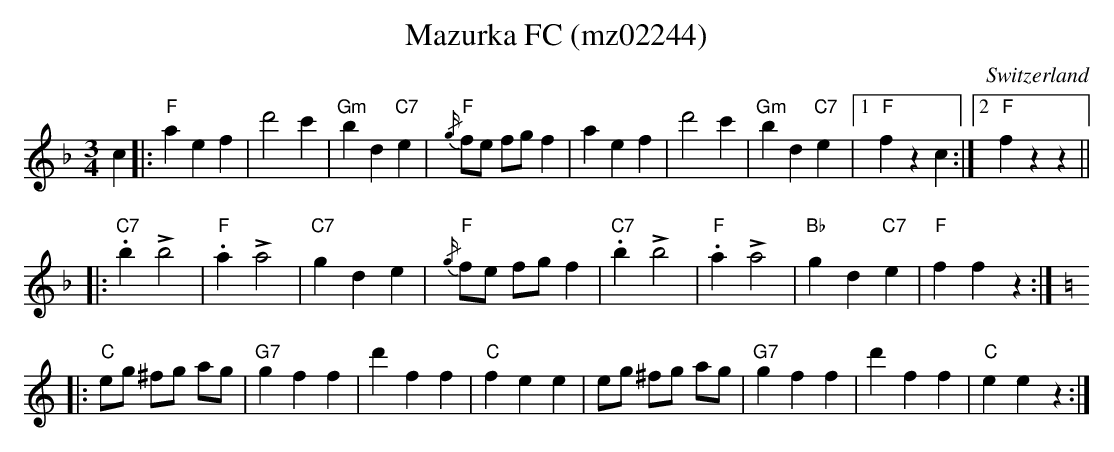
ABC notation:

X:1
T:Mazurka FC (mz02244)
O:Switzerland
M:3/4
L:1/4
K:F major
c |: "F"aef | d'2c' | "Gm"bd"C7"e | {/g/}"F"f/e/ f/g/f | aef | d'2c' | "Gm"bd"C7"e |1 "F"fzc :|2 "F"fzz ||
|: "C7".b!>!b2 | "F".a!>!a2 | "C7"gde | {/g/}"F"f/e/ f/g/f | "C7".b!>!b2 | "F".a!>!a2 | "Bb"gd"C7"e | "F"ffz :| [K:C]
|: "C"e/g/ ^f/g/ a/g/ | "G7"gff | d'ff | "C"fee | e/g/ ^f/g/ a/g/ | "G7"gff | d'ff |  "C"eez :|
